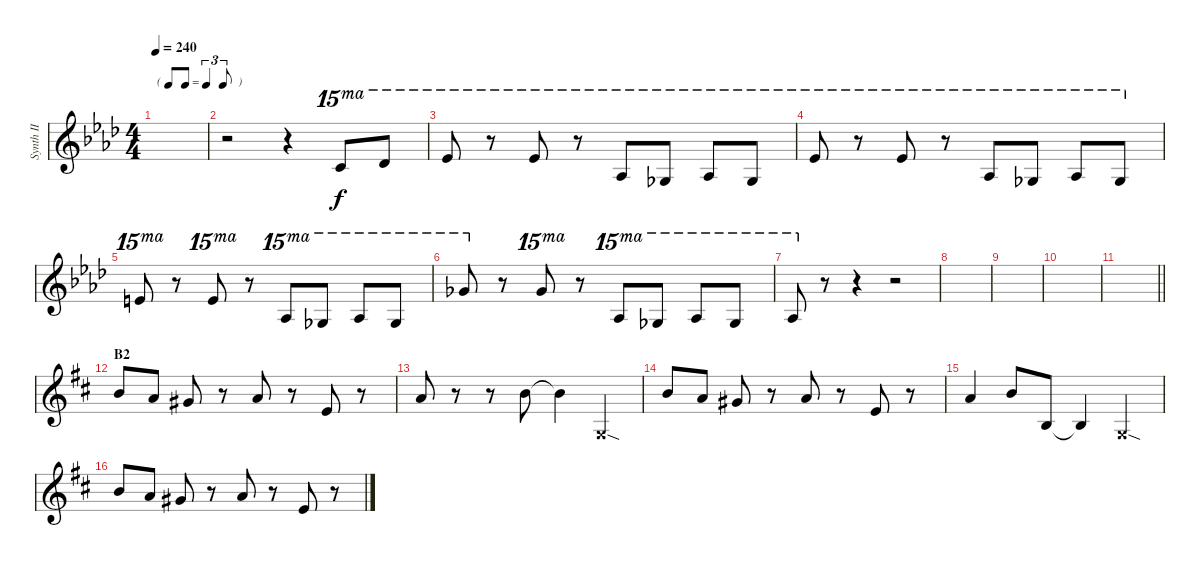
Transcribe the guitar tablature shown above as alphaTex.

\track ("Synth II" "Synth II") {instrument lead2sawtooth}
\staff {score}
\tuning (E4 B3 G3 D3 A2 E2) {hide}
\ts (4 4)
\tf triplet8th
\tempo 240
\clef g2
\ks ab
|
r.2 r.4 20.1.8{ot 15ma} 21.1.8{ot 15ma} |
23.1.8{ot 15ma} r.8{ot 15ma} 23.1.8{ot 15ma} r.8{ot 15ma} 16.1.8{ot 15ma} 14.1.8{ot 15ma} 16.1.8{ot 15ma} 14.1.8{ot 15ma} |
23.1.8{ot 15ma} r.8{ot 15ma} 23.1.8{ot 15ma} r.8{ot 15ma} 16.1.8{ot 15ma} 14.1.8{ot 15ma} 16.1.8{ot 15ma} 14.1.8{ot 15ma} |
24.1.8{ot 15ma} r.8 24.1.8{ot 15ma} r.8 16.1.8{ot 15ma} 14.1.8{ot 15ma} 16.1.8{ot 15ma} 14.1.8{ot 15ma} |
26.1.8{ot 15ma} r.8 26.1.8{ot 15ma} r.8 16.1.8{ot 15ma} 14.1.8{ot 15ma} 16.1.8{ot 15ma} 14.1.8{ot 15ma} |
16.1.8{ot 15ma} r.8 r.4 r.2 |
|
|
|
\barLineRight lightlight
|
\section ("" "B2")
\ks d
7.1.8 5.1.8 4.1.8 r.8 5.1.8 r.8 0.1.8 r.8 |
5.1.8 r.8 r.8 7.1.8 7.1{t}.4 0.3{sod x}.4 |
7.1.8 5.1.8 4.1.8 r.8 5.1.8 r.8 0.1.8 r.8 |
5.1.4 7.1.8 0.2.8 0.2{t}.4 0.3{sod x}.4 |
7.1.8 5.1.8 4.1.8 r.8 5.1.8 r.8 0.1.8 r.8
